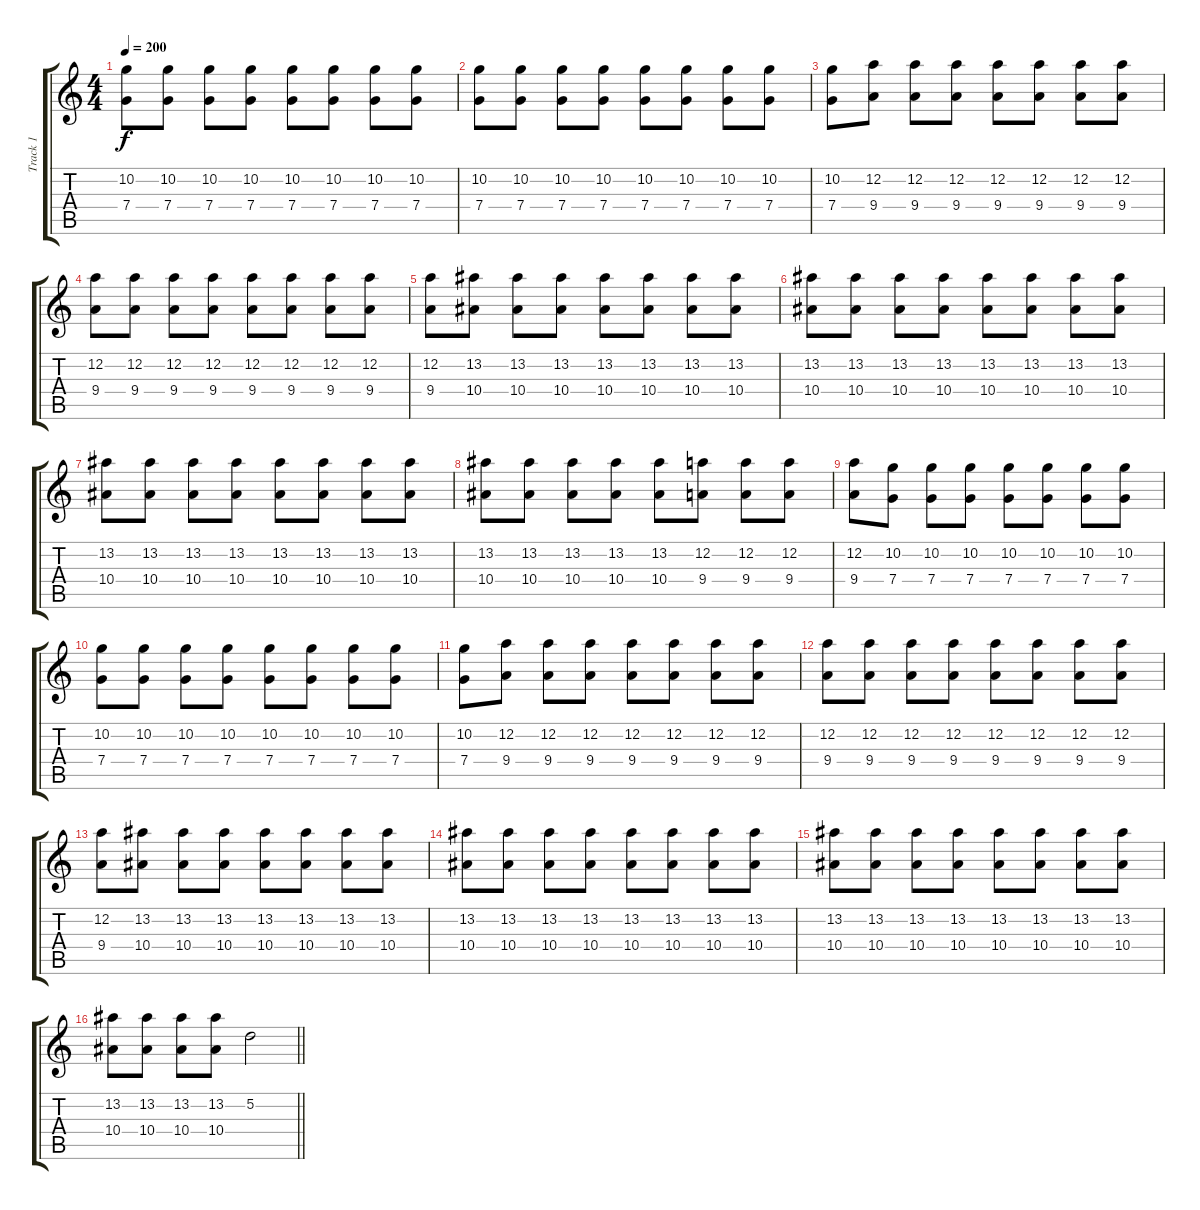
\track ("Track 1" "Track 1") {instrument distortionguitar}
\staff {score tabs}
\tuning (D4 A3 F3 C3 G2 D2) {hide}
\ts (4 4)
\section ("" "")
\tempo 200
\clef g2
\ks c
(10.2 7.4).8{dy f} (10.2 7.4).8 (10.2 7.4).8 (10.2 7.4).8 (10.2 7.4).8 (10.2 7.4).8 (10.2 7.4).8 (10.2 7.4).8 |
(10.2 7.4).8 (10.2 7.4).8 (10.2 7.4).8 (10.2 7.4).8 (10.2 7.4).8 (10.2 7.4).8 (10.2 7.4).8 (10.2 7.4).8 |
(10.2 7.4).8 (12.2 9.4).8 (12.2 9.4).8 (12.2 9.4).8 (12.2 9.4).8 (12.2 9.4).8 (12.2 9.4).8 (12.2 9.4).8 |
(12.2 9.4).8 (12.2 9.4).8 (12.2 9.4).8 (12.2 9.4).8 (12.2 9.4).8 (12.2 9.4).8 (12.2 9.4).8 (12.2 9.4).8 |
(12.2 9.4).8 (13.2 10.4).8 (13.2 10.4).8 (13.2 10.4).8 (13.2 10.4).8 (13.2 10.4).8 (13.2 10.4).8 (13.2 10.4).8 |
(13.2 10.4).8 (13.2 10.4).8 (13.2 10.4).8 (13.2 10.4).8 (13.2 10.4).8 (13.2 10.4).8 (13.2 10.4).8 (13.2 10.4).8 |
(13.2 10.4).8 (13.2 10.4).8 (13.2 10.4).8 (13.2 10.4).8 (13.2 10.4).8 (13.2 10.4).8 (13.2 10.4).8 (13.2 10.4).8 |
(13.2 10.4).8 (13.2 10.4).8 (13.2 10.4).8 (13.2 10.4).8 (13.2 10.4).8 (12.2 9.4).8 (12.2 9.4).8 (12.2 9.4).8 |
(12.2 9.4).8 (10.2 7.4).8 (10.2 7.4).8 (10.2 7.4).8 (10.2 7.4).8 (10.2 7.4).8 (10.2 7.4).8 (10.2 7.4).8 |
(10.2 7.4).8 (10.2 7.4).8 (10.2 7.4).8 (10.2 7.4).8 (10.2 7.4).8 (10.2 7.4).8 (10.2 7.4).8 (10.2 7.4).8 |
(10.2 7.4).8 (12.2 9.4).8 (12.2 9.4).8 (12.2 9.4).8 (12.2 9.4).8 (12.2 9.4).8 (12.2 9.4).8 (12.2 9.4).8 |
(12.2 9.4).8 (12.2 9.4).8 (12.2 9.4).8 (12.2 9.4).8 (12.2 9.4).8 (12.2 9.4).8 (12.2 9.4).8 (12.2 9.4).8 |
(12.2 9.4).8 (13.2 10.4).8 (13.2 10.4).8 (13.2 10.4).8 (13.2 10.4).8 (13.2 10.4).8 (13.2 10.4).8 (13.2 10.4).8 |
(13.2 10.4).8 (13.2 10.4).8 (13.2 10.4).8 (13.2 10.4).8 (13.2 10.4).8 (13.2 10.4).8 (13.2 10.4).8 (13.2 10.4).8 |
(13.2 10.4).8 (13.2 10.4).8 (13.2 10.4).8 (13.2 10.4).8 (13.2 10.4).8 (13.2 10.4).8 (13.2 10.4).8 (13.2 10.4).8 |
\barLineRight lightlight
(13.2 10.4).8 (13.2 10.4).8 (13.2 10.4).8 (13.2 10.4).8 5.2{ss}.2{volume 16}
